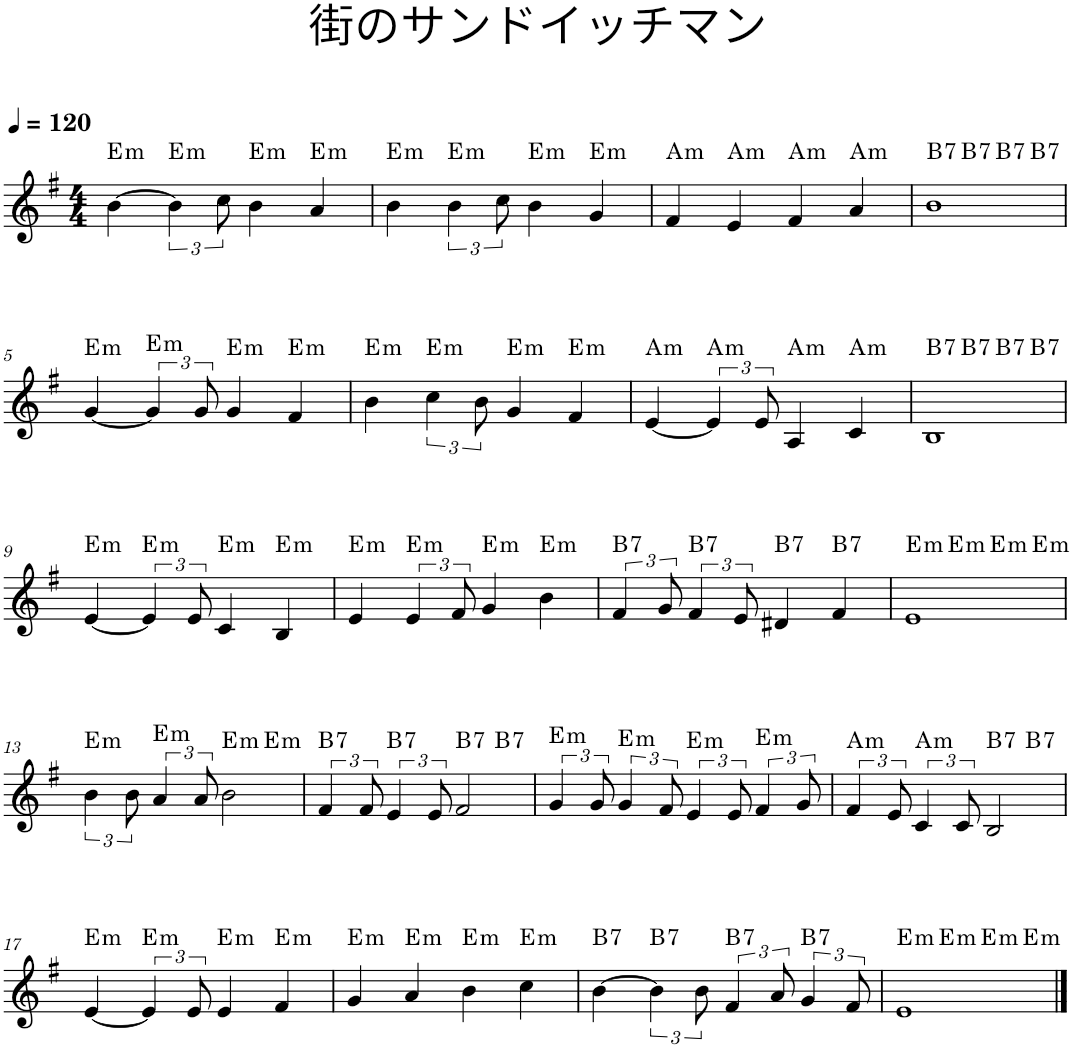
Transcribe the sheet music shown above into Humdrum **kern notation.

**kern	**harte
*part1	*part1
*staff1	*
*I"Piano	*
*I'Pno.	*
*clefG2	*
*k[f#]	*
*M4/4	*
*MM120	*
=1	=1
!	!LO:H:kt=m
[4b\	E:min
!	!LO:H:kt=m
6b\]	E:min
12cc\	.
!	!LO:H:kt=m
4b\	E:min
!	!LO:H:kt=m
4a/	E:min
=2	=2
!	!LO:H:kt=m
4b\	E:min
!	!LO:H:kt=m
6b\	E:min
12cc\	.
!	!LO:H:kt=m
4b\	E:min
!	!LO:H:kt=m
4g/	E:min
=3	=3
!	!LO:H:kt=m
4f#/	A:min
!	!LO:H:kt=m
4e/	A:min
!	!LO:H:kt=m
4f#/	A:min
!	!LO:H:kt=m
4a/	A:min
=4	=4
!	!LO:H:kt=7
*^	*
*	*^	*
*	*	*^	*
1b	4ryy	2ryy	2.ryy	B:7
!	!	!	!	!LO:H:kt=7
.	2.ryy	.	.	B:7
!	!	!	!	!LO:H:kt=7
.	.	2ryy	.	B:7
!	!	!	!	!LO:H:kt=7
.	.	.	4ryy	B:7
!!LO:LB:g=z	!!	!!	!!
=5	=5	=5	=5	=5
!	!	!	!	!LO:H:kt=m
*v	*v	*v	*v	*
[4g/	E:min
!	!LO:H:kt=m
6g/]	E:min
12g/	.
!	!LO:H:kt=m
4g/	E:min
!	!LO:H:kt=m
4f#/	E:min
=6	=6
!	!LO:H:kt=m
4b\	E:min
!	!LO:H:kt=m
6cc\	E:min
12b\	.
!	!LO:H:kt=m
4g/	E:min
!	!LO:H:kt=m
4f#/	E:min
=7	=7
!	!LO:H:kt=m
[4e/	A:min
!	!LO:H:kt=m
6e/]	A:min
12e/	.
!	!LO:H:kt=m
4A/	A:min
!	!LO:H:kt=m
4c/	A:min
=8	=8
!	!LO:H:kt=7
*^	*
*	*^	*
*	*	*^	*
1B	4ryy	2ryy	2.ryy	B:7
!	!	!	!	!LO:H:kt=7
.	2.ryy	.	.	B:7
!	!	!	!	!LO:H:kt=7
.	.	2ryy	.	B:7
!	!	!	!	!LO:H:kt=7
.	.	.	4ryy	B:7
!!LO:LB:g=z	!!	!!	!!
=9	=9	=9	=9	=9
!	!	!	!	!LO:H:kt=m
*v	*v	*v	*v	*
[4e/	E:min
!	!LO:H:kt=m
6e/]	E:min
12e/	.
!	!LO:H:kt=m
4c/	E:min
!	!LO:H:kt=m
4B/	E:min
=10	=10
!	!LO:H:kt=m
4e/	E:min
!	!LO:H:kt=m
6e/	E:min
12f#/	.
!	!LO:H:kt=m
4g/	E:min
!	!LO:H:kt=m
4b\	E:min
=11	=11
!	!LO:H:kt=7
6f#/	B:7
12g/	.
!	!LO:H:kt=7
6f#/	B:7
12e/	.
!	!LO:H:kt=7
4d#X/	B:7
!	!LO:H:kt=7
4f#/	B:7
=12	=12
!	!LO:H:kt=m
*^	*
*	*^	*
*	*	*^	*
1e	4ryy	2ryy	2.ryy	E:min
!	!	!	!	!LO:H:kt=m
.	2.ryy	.	.	E:min
!	!	!	!	!LO:H:kt=m
.	.	2ryy	.	E:min
!	!	!	!	!LO:H:kt=m
.	.	.	4ryy	E:min
!!LO:LB:g=z	!!	!!	!!
=13	=13	=13	=13	=13
!	!	!	!	!LO:H:kt=m
*	*v	*v	*v	*
6b\	2.ryy	E:min
12b\	.	.
!	!	!LO:H:kt=m
6a/	.	E:min
12a/	.	.
!	!	!LO:H:kt=m
2b\	.	E:min
!	!	!LO:H:kt=m
.	4ryy	E:min
=14	=14	=14
!	!	!LO:H:kt=7
6f#/	2.ryy	B:7
12f#/	.	.
!	!	!LO:H:kt=7
6e/	.	B:7
12e/	.	.
!	!	!LO:H:kt=7
2f#/	.	B:7
!	!	!LO:H:kt=7
.	4ryy	B:7
=15	=15	=15
!	!	!LO:H:kt=m
*v	*v	*
6g/	E:min
12g/	.
!	!LO:H:kt=m
6g/	E:min
12f#/	.
!	!LO:H:kt=m
6e/	E:min
12e/	.
!	!LO:H:kt=m
6f#/	E:min
12g/	.
=16	=16
!	!LO:H:kt=m
*^	*
6f#/	2.ryy	A:min
12e/	.	.
!	!	!LO:H:kt=m
6c/	.	A:min
12c/	.	.
!	!	!LO:H:kt=7
2B/	.	B:7
!	!	!LO:H:kt=7
.	4ryy	B:7
!!LO:LB:g=z	!!
=17	=17	=17
!	!	!LO:H:kt=m
*v	*v	*
[4e/	E:min
!	!LO:H:kt=m
6e/]	E:min
12e/	.
!	!LO:H:kt=m
4e/	E:min
!	!LO:H:kt=m
4f#/	E:min
=18	=18
!	!LO:H:kt=m
4g/	E:min
!	!LO:H:kt=m
4a/	E:min
!	!LO:H:kt=m
4b\	E:min
!	!LO:H:kt=m
4cc\	E:min
=19	=19
!	!LO:H:kt=7
[4b\	B:7
!	!LO:H:kt=7
6b\]	B:7
12b\	.
!	!LO:H:kt=7
6f#/	B:7
12a/	.
!	!LO:H:kt=7
6g/	B:7
12f#/	.
=20	=20
!	!LO:H:kt=m
*^	*
*	*^	*
*	*	*^	*
1e	4ryy	2ryy	2.ryy	E:min
!	!	!	!	!LO:H:kt=m
.	2.ryy	.	.	E:min
!	!	!	!	!LO:H:kt=m
.	.	2ryy	.	E:min
!	!	!	!	!LO:H:kt=m
.	.	.	4ryy	E:min
*v	*v	*v	*v	*
==	==
*-	*-
